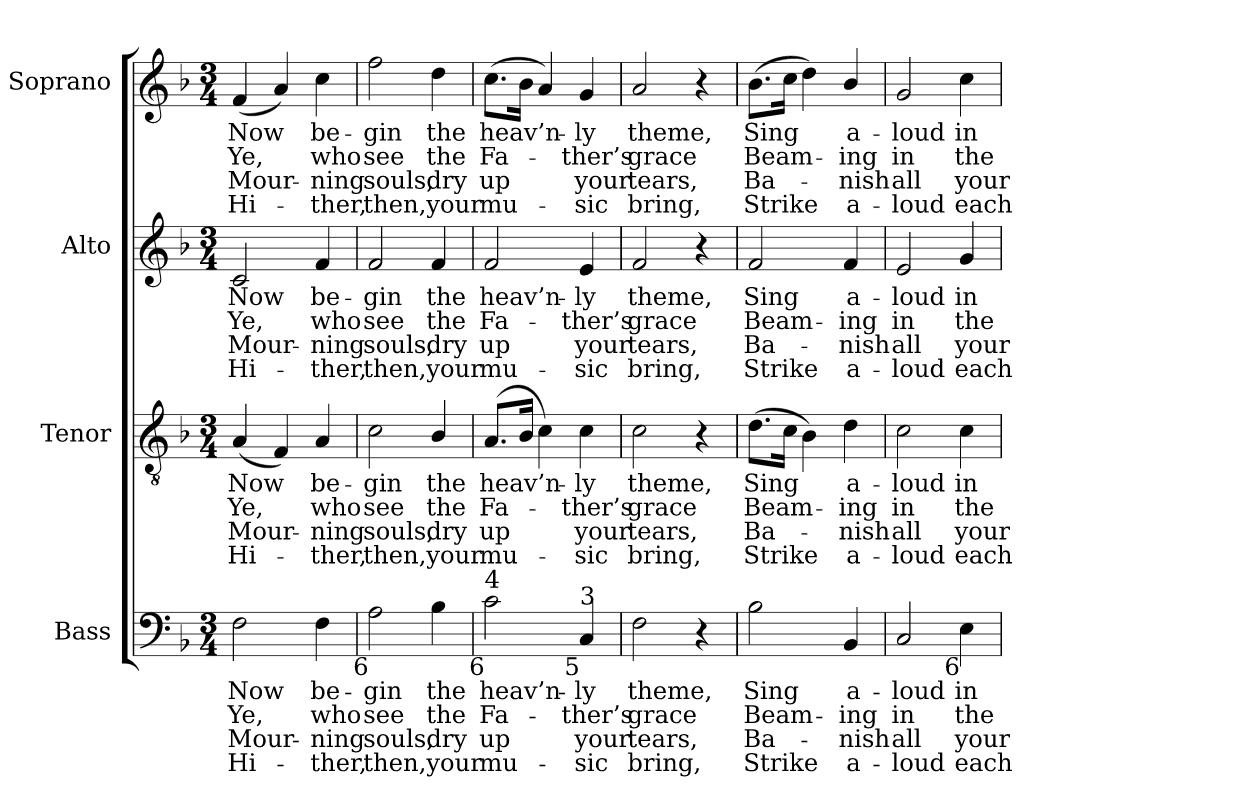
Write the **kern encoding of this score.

**kern	**text	**text	**text	**text	**kern	**text	**text	**text	**text	**kern	**text	**text	**text	**text	**kern	**text	**text	**text	**text
*part4	*part4	*part4	*part4	*part4	*part3	*part3	*part3	*part3	*part3	*part2	*part2	*part2	*part2	*part2	*part1	*part1	*part1	*part1	*part1
*staff4	*staff4	*staff4	*staff4	*staff4	*staff3	*staff3	*staff3	*staff3	*staff3	*staff2	*staff2	*staff2	*staff2	*staff2	*staff1	*staff1	*staff1	*staff1	*staff1
*I"Bass	*	*	*	*	*I"Tenor	*	*	*	*	*I"Alto	*	*	*	*	*I"Soprano	*	*	*	*
*I'B.	*	*	*	*	*I'T.	*	*	*	*	*I'A.	*	*	*	*	*I'S.	*	*	*	*
!!LO:PB:g=z
*clefF4	*	*	*	*	*clefGv2	*	*	*	*	*clefG2	*	*	*	*	*clefG2	*	*	*	*
*	*	*	*	*	*ITrd7c12	*	*	*	*	*	*	*	*	*	*	*	*	*	*
*k[b-]	*	*	*	*	*k[b-]	*	*	*	*	*k[b-]	*	*	*	*	*k[b-]	*	*	*	*
*F:	*	*	*	*	*F:	*	*	*	*	*F:	*	*	*	*	*F:	*	*	*	*
*M3/4	*	*	*	*	*M3/4	*	*	*	*	*M3/4	*	*	*	*	*M3/4	*	*	*	*
=1	=1	=1	=1	=1	=1	=1	=1	=1	=1	=1	=1	=1	=1	=1	=1	=1	=1	=1	=1
!	!LO:LY:b:color=#000000	!LO:LY:b:color=#000000	!LO:LY:b:color=#000000	!LO:LY:b:color=#000000	!	!	!	!	!	!	!	!	!	!	!	!	!	!	!
!	!	!	!	!	!	!LO:LY:b:color=#000000	!LO:LY:b:color=#000000	!LO:LY:b:color=#000000	!LO:LY:b:color=#000000	!	!	!	!	!	!	!	!	!	!
!	!	!	!	!	!	!	!	!	!	!	!LO:LY:b:color=#000000	!LO:LY:b:color=#000000	!LO:LY:b:color=#000000	!LO:LY:b:color=#000000	!	!	!	!	!
!	!	!	!	!	!	!	!	!	!	!	!	!	!	!	!	!LO:LY:b:color=#000000	!LO:LY:b:color=#000000	!LO:LY:b:color=#000000	!LO:LY:b:color=#000000
2Fi\	Now	Ye,	Mour-	-Hi-	(4AAi/	Now	Ye,	Mour-	-Hi-	2ci/	Now	Ye,	Mour-	-Hi-	(4fi/	Now	Ye,	Mour-	-Hi-
.	.	.	.	.	4FFi/)	.	.	.	.	.	.	.	.	.	4ai/)	.	.	.	.
!	!LO:LY:b:color=#000000	!LO:LY:b:color=#000000	!LO:LY:b:color=#000000	!LO:LY:b:color=#000000	!	!	!	!	!	!	!	!	!	!	!	!	!	!	!
!	!	!	!	!	!	!LO:LY:b:color=#000000	!LO:LY:b:color=#000000	!LO:LY:b:color=#000000	!LO:LY:b:color=#000000	!	!	!	!	!	!	!	!	!	!
!	!	!	!	!	!	!	!	!	!	!	!LO:LY:b:color=#000000	!LO:LY:b:color=#000000	!LO:LY:b:color=#000000	!LO:LY:b:color=#000000	!	!	!	!	!
!	!	!	!	!	!	!	!	!	!	!	!	!	!	!	!	!LO:LY:b:color=#000000	!LO:LY:b:color=#000000	!LO:LY:b:color=#000000	!LO:LY:b:color=#000000
4Fi\	be-	who	-ning	ther,	4AAi/	be-	who	-ning	ther,	4fi/	be-	who	-ning	ther,	4cci\	be-	who	-ning	ther,
=2	=2	=2	=2	=2	=2	=2	=2	=2	=2	=2	=2	=2	=2	=2	=2	=2	=2	=2	=2
!	!LO:LY:b:color=#000000	!LO:LY:b:color=#000000	!LO:LY:b:color=#000000	!LO:LY:b:color=#000000	!	!	!	!	!	!	!	!	!	!	!	!	!	!	!
!	!	!	!	!	!	!LO:LY:b:color=#000000	!LO:LY:b:color=#000000	!LO:LY:b:color=#000000	!LO:LY:b:color=#000000	!	!	!	!	!	!	!	!	!	!
!	!	!	!	!	!	!	!	!	!	!	!LO:LY:b:color=#000000	!LO:LY:b:color=#000000	!LO:LY:b:color=#000000	!LO:LY:b:color=#000000	!	!	!	!	!
!LO:TX:b:rj:t=6	!	!	!	!	!	!	!	!	!	!	!	!	!	!	!	!	!	!	!
!	!	!	!	!	!	!	!	!	!	!	!	!	!	!	!	!LO:LY:b:color=#000000	!LO:LY:b:color=#000000	!LO:LY:b:color=#000000	!LO:LY:b:color=#000000
2Ai\	-gin	see	souls,	then,	2Ci\	-gin	see	souls,	then,	2fi/	-gin	see	souls,	then,	2ffi\	-gin	see	souls,	then,
!	!LO:LY:b:color=#000000	!LO:LY:b:color=#000000	!LO:LY:b:color=#000000	!LO:LY:b:color=#000000	!	!	!	!	!	!	!	!	!	!	!	!	!	!	!
!	!	!	!	!	!	!LO:LY:b:color=#000000	!LO:LY:b:color=#000000	!LO:LY:b:color=#000000	!LO:LY:b:color=#000000	!	!	!	!	!	!	!	!	!	!
!	!	!	!	!	!	!	!	!	!	!	!LO:LY:b:color=#000000	!LO:LY:b:color=#000000	!LO:LY:b:color=#000000	!LO:LY:b:color=#000000	!	!	!	!	!
!	!	!	!	!	!	!	!	!	!	!	!	!	!	!	!	!LO:LY:b:color=#000000	!LO:LY:b:color=#000000	!LO:LY:b:color=#000000	!LO:LY:b:color=#000000
4B-i\	the	the	dry	your	4BB-i/	the	the	dry	your	4fi/	the	the	dry	your	4ddi\	the	the	dry	your
=3	=3	=3	=3	=3	=3	=3	=3	=3	=3	=3	=3	=3	=3	=3	=3	=3	=3	=3	=3
!	!LO:LY:b:color=#000000	!LO:LY:b:color=#000000	!LO:LY:b:color=#000000	!LO:LY:b:color=#000000	!	!	!	!	!	!	!	!	!	!	!	!	!	!	!
!	!	!	!	!	!	!LO:LY:b:color=#000000	!LO:LY:b:color=#000000	!LO:LY:b:color=#000000	!LO:LY:b:color=#000000	!	!	!	!	!	!	!	!	!	!
!	!	!	!	!	!	!	!	!	!	!	!LO:LY:b:color=#000000	!LO:LY:b:color=#000000	!LO:LY:b:color=#000000	!LO:LY:b:color=#000000	!	!	!	!	!
!LO:TX:b:rj:t=6	!	!	!	!	!	!	!	!	!	!	!	!	!	!	!	!	!	!	!
!LO:TX:t=4	!	!	!	!	!	!	!	!	!	!	!	!	!	!	!	!	!	!	!
!	!	!	!	!	!	!	!	!	!	!	!	!	!	!	!	!LO:LY:b:color=#000000	!LO:LY:b:color=#000000	!LO:LY:b:color=#000000	!LO:LY:b:color=#000000
2ci\	heav’n-	Fa-	up	mu-	(8.AAi/L	heav’n-	Fa-	up	mu-	2fi/	heav’n-	Fa-	up	mu-	(8.cci\L	heav’n-	Fa-	up	mu-
.	.	.	.	.	16BB-i/Jk	.	.	.	.	.	.	.	.	.	16b-i\Jk	.	.	.	.
.	.	.	.	.	4Ci\)	.	.	.	.	.	.	.	.	.	4ai/)	.	.	.	.
!	!LO:LY:b:color=#000000	!LO:LY:b:color=#000000	!LO:LY:b:color=#000000	!LO:LY:b:color=#000000	!	!	!	!	!	!	!	!	!	!	!	!	!	!	!
!	!	!	!	!	!	!LO:LY:b:color=#000000	!LO:LY:b:color=#000000	!LO:LY:b:color=#000000	!LO:LY:b:color=#000000	!	!	!	!	!	!	!	!	!	!
!	!	!	!	!	!	!	!	!	!	!	!LO:LY:b:color=#000000	!LO:LY:b:color=#000000	!LO:LY:b:color=#000000	!LO:LY:b:color=#000000	!	!	!	!	!
!LO:TX:b:rj:t=5	!	!	!	!	!	!	!	!	!	!	!	!	!	!	!	!	!	!	!
!LO:TX:t=3	!	!	!	!	!	!	!	!	!	!	!	!	!	!	!	!	!	!	!
!	!	!	!	!	!	!	!	!	!	!	!	!	!	!	!	!LO:LY:b:color=#000000	!LO:LY:b:color=#000000	!LO:LY:b:color=#000000	!LO:LY:b:color=#000000
4Ci/	-ly	-ther’s	-your	sic	4Ci\	-ly	-ther’s	-your	sic	4ei/	-ly	-ther’s	-your	sic	4gi/	-ly	-ther’s	-your	sic
=4	=4	=4	=4	=4	=4	=4	=4	=4	=4	=4	=4	=4	=4	=4	=4	=4	=4	=4	=4
!	!LO:LY:b:color=#000000	!LO:LY:b:color=#000000	!LO:LY:b:color=#000000	!LO:LY:b:color=#000000	!	!	!	!	!	!	!	!	!	!	!	!	!	!	!
!	!	!	!	!	!	!LO:LY:b:color=#000000	!LO:LY:b:color=#000000	!LO:LY:b:color=#000000	!LO:LY:b:color=#000000	!	!	!	!	!	!	!	!	!	!
!	!	!	!	!	!	!	!	!	!	!	!LO:LY:b:color=#000000	!LO:LY:b:color=#000000	!LO:LY:b:color=#000000	!LO:LY:b:color=#000000	!	!	!	!	!
!	!	!	!	!	!	!	!	!	!	!	!	!	!	!	!	!LO:LY:b:color=#000000	!LO:LY:b:color=#000000	!LO:LY:b:color=#000000	!LO:LY:b:color=#000000
2Fi\	theme,	grace	tears,	bring,	2Ci\	theme,	grace	tears,	bring,	2fi/	theme,	grace	tears,	bring,	2ai/	theme,	grace	tears,	bring,
4r	.	.	.	.	4r	.	.	.	.	4r	.	.	.	.	4r	.	.	.	.
=5	=5	=5	=5	=5	=5	=5	=5	=5	=5	=5	=5	=5	=5	=5	=5	=5	=5	=5	=5
!	!LO:LY:b:color=#000000	!LO:LY:b:color=#000000	!LO:LY:b:color=#000000	!LO:LY:b:color=#000000	!	!	!	!	!	!	!	!	!	!	!	!	!	!	!
!	!	!	!	!	!	!LO:LY:b:color=#000000	!LO:LY:b:color=#000000	!LO:LY:b:color=#000000	!LO:LY:b:color=#000000	!	!	!	!	!	!	!	!	!	!
!	!	!	!	!	!	!	!	!	!	!	!LO:LY:b:color=#000000	!LO:LY:b:color=#000000	!LO:LY:b:color=#000000	!LO:LY:b:color=#000000	!	!	!	!	!
!	!	!	!	!	!	!	!	!	!	!	!	!	!	!	!	!LO:LY:b:color=#000000	!LO:LY:b:color=#000000	!LO:LY:b:color=#000000	!LO:LY:b:color=#000000
2B-i\	Sing	Beam-	Ba-	-Strike	(8.Di\L	Sing	Beam-	Ba-	-Strike	2fi/	Sing	Beam-	Ba-	-Strike	(8.b-i\L	Sing	Beam-	Ba-	-Strike
.	.	.	.	.	16Ci\Jk	.	.	.	.	.	.	.	.	.	16cci\Jk	.	.	.	.
.	.	.	.	.	4BB-i\)	.	.	.	.	.	.	.	.	.	4ddi\)	.	.	.	.
!	!LO:LY:b:color=#000000	!LO:LY:b:color=#000000	!LO:LY:b:color=#000000	!LO:LY:b:color=#000000	!	!	!	!	!	!	!	!	!	!	!	!	!	!	!
!	!	!	!	!	!	!LO:LY:b:color=#000000	!LO:LY:b:color=#000000	!LO:LY:b:color=#000000	!LO:LY:b:color=#000000	!	!	!	!	!	!	!	!	!	!
!	!	!	!	!	!	!	!	!	!	!	!LO:LY:b:color=#000000	!LO:LY:b:color=#000000	!LO:LY:b:color=#000000	!LO:LY:b:color=#000000	!	!	!	!	!
!	!	!	!	!	!	!	!	!	!	!	!	!	!	!	!	!LO:LY:b:color=#000000	!LO:LY:b:color=#000000	!LO:LY:b:color=#000000	!LO:LY:b:color=#000000
4BB-i/	a-	-ing	nish	a-	4Di\	a-	-ing	nish	a-	4fi/	a-	-ing	nish	a-	4b-i/	a-	-ing	nish	a-
=6	=6	=6	=6	=6	=6	=6	=6	=6	=6	=6	=6	=6	=6	=6	=6	=6	=6	=6	=6
!	!LO:LY:b:color=#000000	!LO:LY:b:color=#000000	!LO:LY:b:color=#000000	!LO:LY:b:color=#000000	!	!	!	!	!	!	!	!	!	!	!	!	!	!	!
!	!	!	!	!	!	!LO:LY:b:color=#000000	!LO:LY:b:color=#000000	!LO:LY:b:color=#000000	!LO:LY:b:color=#000000	!	!	!	!	!	!	!	!	!	!
!	!	!	!	!	!	!	!	!	!	!	!LO:LY:b:color=#000000	!LO:LY:b:color=#000000	!LO:LY:b:color=#000000	!LO:LY:b:color=#000000	!	!	!	!	!
!	!	!	!	!	!	!	!	!	!	!	!	!	!	!	!	!LO:LY:b:color=#000000	!LO:LY:b:color=#000000	!LO:LY:b:color=#000000	!LO:LY:b:color=#000000
2Ci/	-loud	in	-all	loud	2Ci\	-loud	in	-all	loud	2ei/	-loud	in	-all	loud	2gi/	-loud	in	-all	loud
!	!LO:LY:b:color=#000000	!LO:LY:b:color=#000000	!LO:LY:b:color=#000000	!LO:LY:b:color=#000000	!	!	!	!	!	!	!	!	!	!	!	!	!	!	!
!	!	!	!	!	!	!LO:LY:b:color=#000000	!LO:LY:b:color=#000000	!LO:LY:b:color=#000000	!LO:LY:b:color=#000000	!	!	!	!	!	!	!	!	!	!
!	!	!	!	!	!	!	!	!	!	!	!LO:LY:b:color=#000000	!LO:LY:b:color=#000000	!LO:LY:b:color=#000000	!LO:LY:b:color=#000000	!	!	!	!	!
!LO:TX:b:rj:t=6	!	!	!	!	!	!	!	!	!	!	!	!	!	!	!	!	!	!	!
!	!	!	!	!	!	!	!	!	!	!	!	!	!	!	!	!LO:LY:b:color=#000000	!LO:LY:b:color=#000000	!LO:LY:b:color=#000000	!LO:LY:b:color=#000000
4Ei\	in	the	your	each	4Ci\	in	the	your	each	4gi/	in	the	your	each	4cci\	in	the	your	each
=	=	=	=	=	=	=	=	=	=	=	=	=	=	=	=	=	=	=	=
*-	*-	*-	*-	*-	*-	*-	*-	*-	*-	*-	*-	*-	*-	*-	*-	*-	*-	*-	*-
